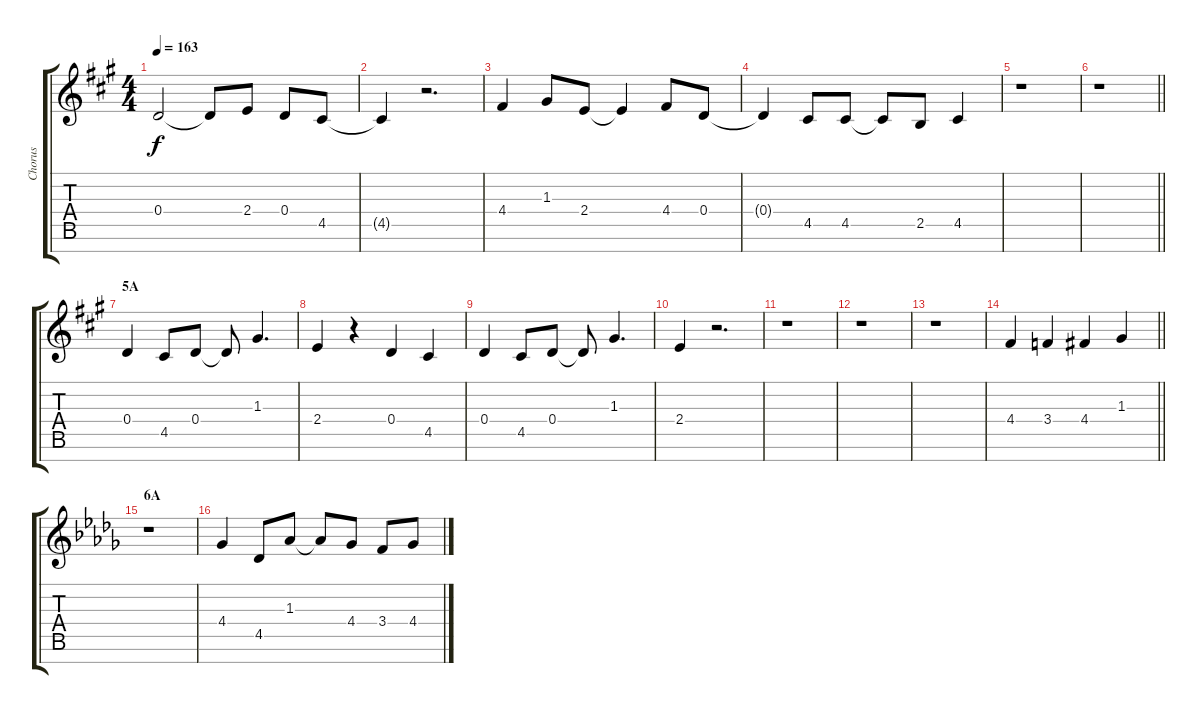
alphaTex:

\track ("Chorus" "Chorus") {instrument voiceoohs}
\staff {score tabs}
\tuning (E5 B4 G4 D4 A3 E3 B2) {hide}
\ts (4 4)
\tempo 163
\clef g2
\ks a
0.4.2{dy f} 0.4{t}.8 2.4.8 0.4.8 4.5.8 |
4.5{t}.4 r.2{d} |
4.4.4 1.3.8 2.4.8 2.4{t}.4 4.4.8 0.4.8 |
0.4{t}.4 4.5.8 4.5.8 4.5{t}.8 2.5.8 4.5.4 |
r.1 |
\barLineRight lightlight
r.1 |
\section ("" "5A")
0.4.4 4.5.8 0.4.8 0.4{t}.8 1.3.4{d} |
2.4.4 r.4 0.4.4 4.5.4 |
0.4.4 4.5.8 0.4.8 0.4{t}.8 1.3.4{d} |
2.4.4 r.2{d} |
r.1 |
r.1 |
r.1 |
\barLineRight lightlight
4.4.4 3.4.4 4.4.4 1.3.4 |
\section ("" "6A")
\ks db
r.1 |
4.4.4 4.5.8 1.3.8 1.3{t}.8 4.4.8 3.4.8 4.4.8
